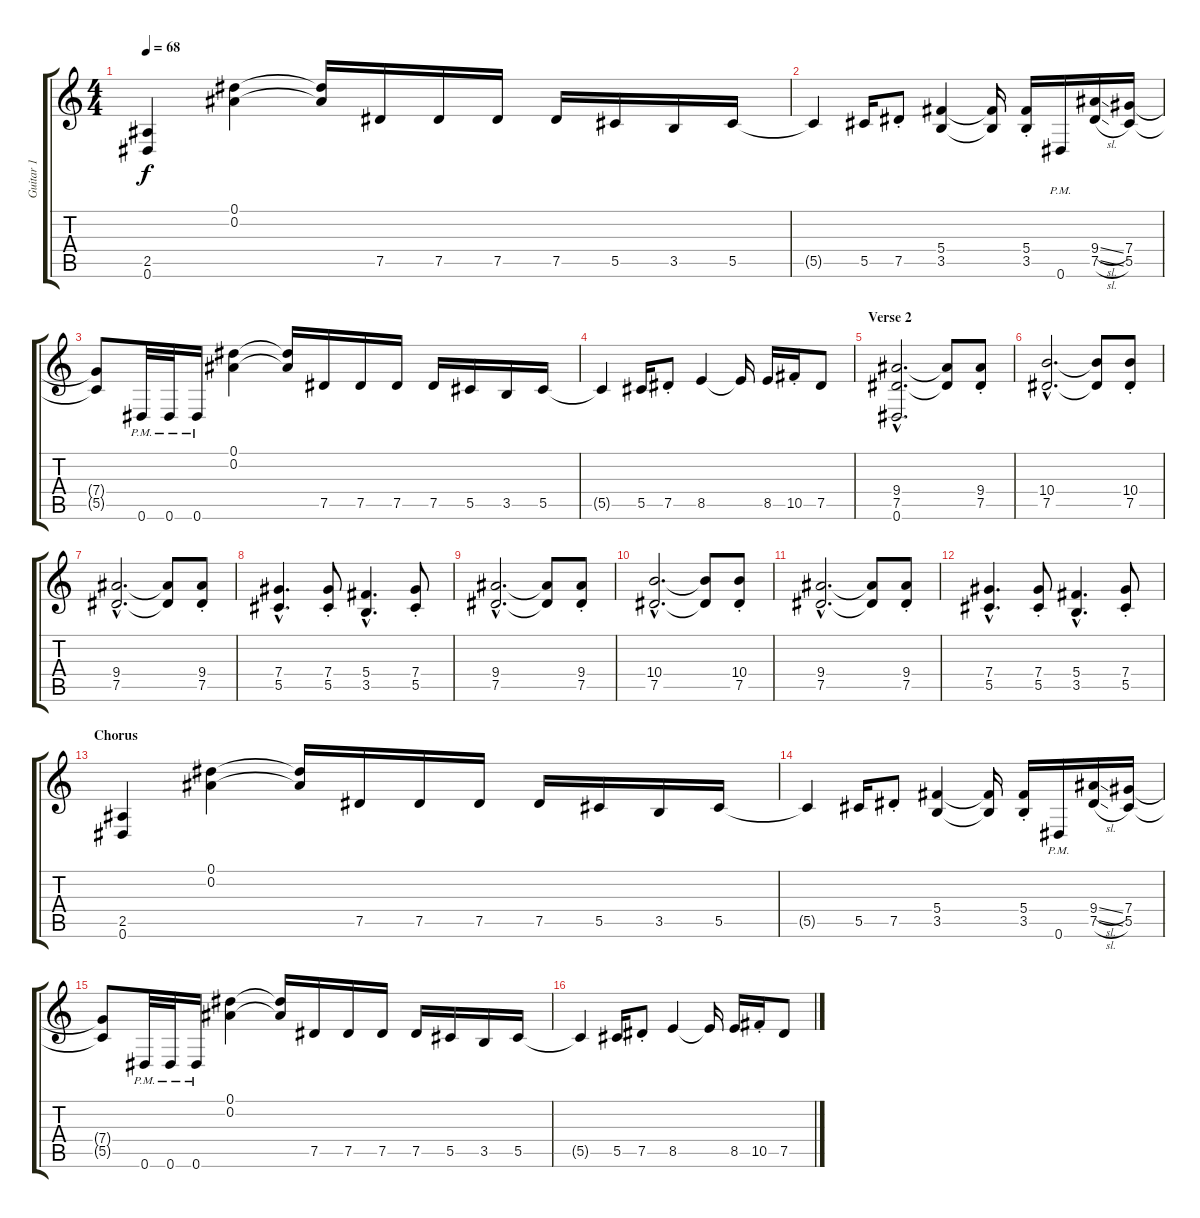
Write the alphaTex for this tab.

\track ("Guitar 1" "Guitar 1") {instrument distortionguitar}
\staff {score tabs}
\tuning (Eb4 Bb3 Gb3 Db3 Ab2 Eb2) {hide}
\ts (4 4)
\section ("" "")
\tempo 68
\clef g2
\ks c
(2.5 0.6).4{dy f volume 13 balance 2 instrument distortionguitar} (0.1 0.2).4 (0.1{t} 0.2{t}).16 7.5.16 7.5.16 7.5.16 7.5.16 5.5.16 3.5.16 5.5.16 |
5.5{t}.4 5.5.16 7.5{st}.8 (5.4 3.5).4 (5.4{t} 3.5{t}).16 (5.4{st} 3.5{st}).16 0.6{pm}.16 (9.4{sl} 7.5{sl}).16 (7.4 5.5).16 |
(7.4{t} 5.5{t}).8 0.6{pm}.32 0.6{pm}.32 0.6{pm}.16 (0.1 0.2).4 (0.1{t} 0.2{t}).16 7.5.16 7.5.16 7.5.16 7.5.16 5.5.16 3.5.16 5.5.16 |
5.5{t}.4 5.5.16 7.5{st}.8 8.5.4 8.5{t}.16 8.5.16 10.5{st}.16 7.5.8 |
\section ("" "Verse 2")
(9.4{hac} 7.5{hac} 0.6{hac}).2{d volume 16 balance 8 instrument distortionguitar} (9.4{t} 7.5{t}).8 (9.4{st} 7.5{st}).8 |
(10.4{hac} 7.5{hac}).2{d} (10.4{t} 7.5{t}).8 (10.4{st} 7.5{st}).8 |
(9.4{hac} 7.5{hac}).2{d} (9.4{t} 7.5{t}).8 (9.4{st} 7.5{st}).8 |
(7.4{hac} 5.5{hac}).4{d} (7.4{st} 5.5{st}).8 (5.4{hac} 3.5{hac}).4{d} (7.4{st} 5.5{st}).8 |
(9.4{hac} 7.5{hac}).2{d} (9.4{t} 7.5{t}).8 (9.4{st} 7.5{st}).8 |
(10.4{hac} 7.5{hac}).2{d} (10.4{t} 7.5{t}).8 (10.4{st} 7.5{st}).8 |
(9.4{hac} 7.5{hac}).2{d} (9.4{t} 7.5{t}).8 (9.4{st} 7.5{st}).8 |
(7.4{hac} 5.5{hac}).4{d} (7.4{st} 5.5{st}).8 (5.4{hac} 3.5{hac}).4{d} (7.4{st} 5.5{st}).8 |
\section ("" "Chorus")
(2.5 0.6).4{volume 13 balance 2 instrument distortionguitar} (0.1 0.2).4 (0.1{t} 0.2{t}).16 7.5.16 7.5.16 7.5.16 7.5.16 5.5.16 3.5.16 5.5.16 |
5.5{t}.4 5.5.16 7.5{st}.8 (5.4 3.5).4 (5.4{t} 3.5{t}).16 (5.4{st} 3.5{st}).16 0.6{pm}.16 (9.4{sl} 7.5{sl}).16 (7.4 5.5).16 |
(7.4{t} 5.5{t}).8 0.6{pm}.32 0.6{pm}.32 0.6{pm}.16 (0.1 0.2).4 (0.1{t} 0.2{t}).16 7.5.16 7.5.16 7.5.16 7.5.16 5.5.16 3.5.16 5.5.16 |
5.5{t}.4 5.5.16 7.5{st}.8 8.5.4 8.5{t}.16 8.5.16 10.5{st}.16 7.5.8
